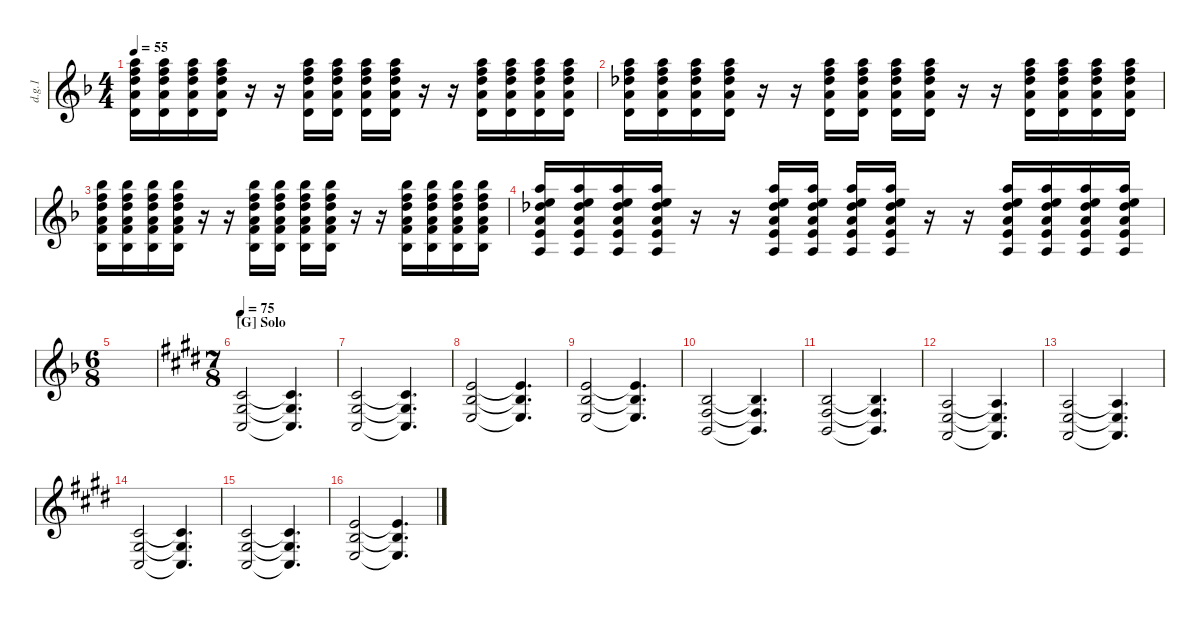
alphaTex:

\defaultSystemsLayout 4
\hideDynamics
\bracketExtendMode nobrackets
\otherSystemsTrackNameOrientation horizontal
\track ("Distortion Guitar 1" "d.g.1") {instrument distortionguitar}
\staff {score}
\tuning (E4 B3 G3 D3 A2 E2 A1)
\ts (4 4)
\tempo 55
\clef g2
\ks dminor
(5.1 6.2 7.3 7.4 5.5).16{dy f} (5.1 6.2 7.3 7.4 5.5).16 (5.1 6.2 7.3 7.4 5.5).16 (5.1 6.2 7.3 7.4 5.5).16 r.16 r.16 (5.1 6.2 7.3 7.4 5.5).16 (5.1 6.2 7.3 7.4 5.5).16 (5.1 6.2 7.3 7.4 5.5).16 (5.1 6.2 7.3 7.4 5.5).16 r.16 r.16 (5.1 6.2 7.3 7.4 5.5).16 (5.1 6.2 7.3 7.4 5.5).16 (5.1 6.2 7.3 7.4 5.5).16 (5.1 6.2 7.3 7.4 5.5).16 |
(5.1 6.2 6.3 7.4 5.5).16 (5.1 6.2 6.3 7.4 5.5).16 (5.1 6.2 6.3 7.4 5.5).16 (5.1 6.2 6.3 7.4 5.5).16 r.16 r.16 (5.1 6.2 6.3 7.4 5.5).16 (5.1 6.2 6.3 7.4 5.5).16 (5.1 6.2 6.3 7.4 5.5).16 (5.1 6.2 6.3 7.4 5.5).16 r.16 r.16 (5.1 6.2 6.3 7.4 5.5).16 (5.1 6.2 6.3 7.4 5.5).16 (5.1 6.2 6.3 7.4 5.5).16 (5.1 6.2 6.3 7.4 5.5).16 |
(6.1 6.2 7.3 7.4 8.5 6.6).16 (6.1 6.2 7.3 7.4 8.5 6.6).16 (6.1 6.2 7.3 7.4 8.5 6.6).16 (6.1 6.2 7.3 7.4 8.5 6.6).16 r.16 r.16 (6.1 6.2 7.3 7.4 8.5 6.6).16 (6.1 6.2 7.3 7.4 8.5 6.6).16 (6.1 6.2 7.3 7.4 8.5 6.6).16 (6.1 6.2 7.3 7.4 8.5 6.6).16 r.16 r.16 (6.1 6.2 7.3 7.4 8.5 6.6).16 (6.1 6.2 7.3 7.4 8.5 6.6).16 (6.1 6.2 7.3 7.4 8.5 6.6).16 (6.1 6.2 7.3 7.4 8.5 6.6).16 |
(5.1 5.2 6.3 7.4 7.5 5.6).16 (5.1 5.2 6.3 7.4 7.5 5.6).16 (5.1 5.2 6.3 7.4 7.5 5.6).16 (5.1 5.2 6.3 7.4 7.5 5.6).16 r.16 r.16 (5.1 5.2 6.3 7.4 7.5 5.6).16 (5.1 5.2 6.3 7.4 7.5 5.6).16 (5.1 5.2 6.3 7.4 7.5 5.6).16 (5.1 5.2 6.3 7.4 7.5 5.6).16 r.16 r.16 (5.1 5.2 6.3 7.4 7.5 5.6).16 (5.1 5.2 6.3 7.4 7.5 5.6).16 (5.1 5.2 6.3 7.4 7.5 5.6).16 (5.1 5.2 6.3 7.4 7.5 5.6).16 |
\ts (6 8)
\beaming (8 3 3)
|
\ts (7 8)
\beaming (8 3 2 2)
\section ("G" "Solo")
\tempo 75
\ks c#minor
(4.5 4.6 4.7).2{dy fff} (4.5{t} 4.6{t} 4.7{t}).4{d} |
(4.5 4.6 4.7).2 (4.5{t} 4.6{t} 4.7{t}).4{d dy f} |
(2.4 2.5 0.6).2{dy fff} (2.4{t} 2.5{t} 0.6{t}).4{d} |
(2.4 2.5 0.6).2 (2.4{t} 2.5{t} 0.6{t}).4{d} |
(2.5 2.6 2.7).2 (2.5{t} 2.6{t} 2.7{t}).4{d} |
(2.5 2.6 2.7).2 (2.5{t} 2.6{t} 2.7{t}).4{d dy f} |
(0.5 0.6 0.7).2{dy fff} (0.5{t} 0.6{t} 0.7{t}).4{d} |
(0.5 0.6 0.7).2 (0.5{t} 0.6{t} 0.7{t}).4{d} |
(4.5 4.6 4.7).2 (4.5{t} 4.6{t} 4.7{t}).4{d} |
(4.5 4.6 4.7).2 (4.5{t} 4.6{t} 4.7{t}).4{d dy f} |
(2.4 2.5 0.6).2{dy fff} (2.4{t} 2.5{t} 0.6{t}).4{d}
